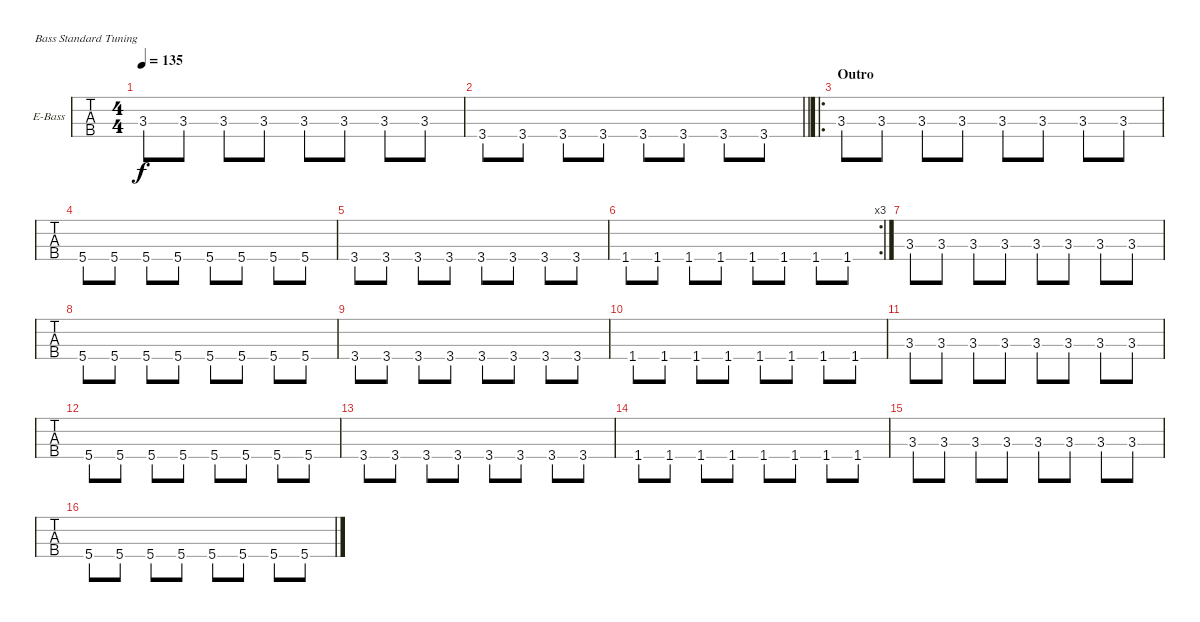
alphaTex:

\bracketExtendMode groupsimilarinstruments
\firstSystemTrackNameOrientation horizontal
\otherSystemsTrackNameOrientation horizontal
\track ("Bass" "E-Bass") {multiBarRest instrument electricbassfinger}
\staff {tabs}
\tuning (G2 D2 A1 E1)
\ts (4 4)
\tempo 135
\clef f4
\ks c
3.3.8{dy f} 3.3.8 3.3.8 3.3.8 3.3.8 3.3.8 3.3.8 3.3.8 |
\barLineRight lightlight
3.4.8 3.4.8 3.4.8 3.4.8 3.4.8 3.4.8 3.4.8 3.4.8 |
\ro
\section ("" "Outro")
3.3.8 3.3.8 3.3.8 3.3.8 3.3.8 3.3.8 3.3.8 3.3.8 |
5.4.8 5.4.8 5.4.8 5.4.8 5.4.8 5.4.8 5.4.8 5.4.8 |
3.4.8 3.4.8 3.4.8 3.4.8 3.4.8 3.4.8 3.4.8 3.4.8 |
\rc 3
1.4.8 1.4.8 1.4.8 1.4.8 1.4.8 1.4.8 1.4.8 1.4.8 |
3.3.8 3.3.8 3.3.8 3.3.8 3.3.8 3.3.8 3.3.8 3.3.8 |
5.4.8 5.4.8 5.4.8 5.4.8 5.4.8 5.4.8 5.4.8 5.4.8 |
3.4.8 3.4.8 3.4.8 3.4.8 3.4.8 3.4.8 3.4.8 3.4.8 |
1.4.8 1.4.8 1.4.8 1.4.8 1.4.8 1.4.8 1.4.8 1.4.8 |
3.3.8 3.3.8 3.3.8 3.3.8 3.3.8 3.3.8 3.3.8 3.3.8 |
5.4.8 5.4.8 5.4.8 5.4.8 5.4.8 5.4.8 5.4.8 5.4.8 |
3.4.8 3.4.8 3.4.8 3.4.8 3.4.8 3.4.8 3.4.8 3.4.8 |
1.4.8 1.4.8 1.4.8 1.4.8 1.4.8 1.4.8 1.4.8 1.4.8 |
3.3.8 3.3.8 3.3.8 3.3.8 3.3.8 3.3.8 3.3.8 3.3.8 |
5.4.8 5.4.8 5.4.8 5.4.8 5.4.8 5.4.8 5.4.8 5.4.8
